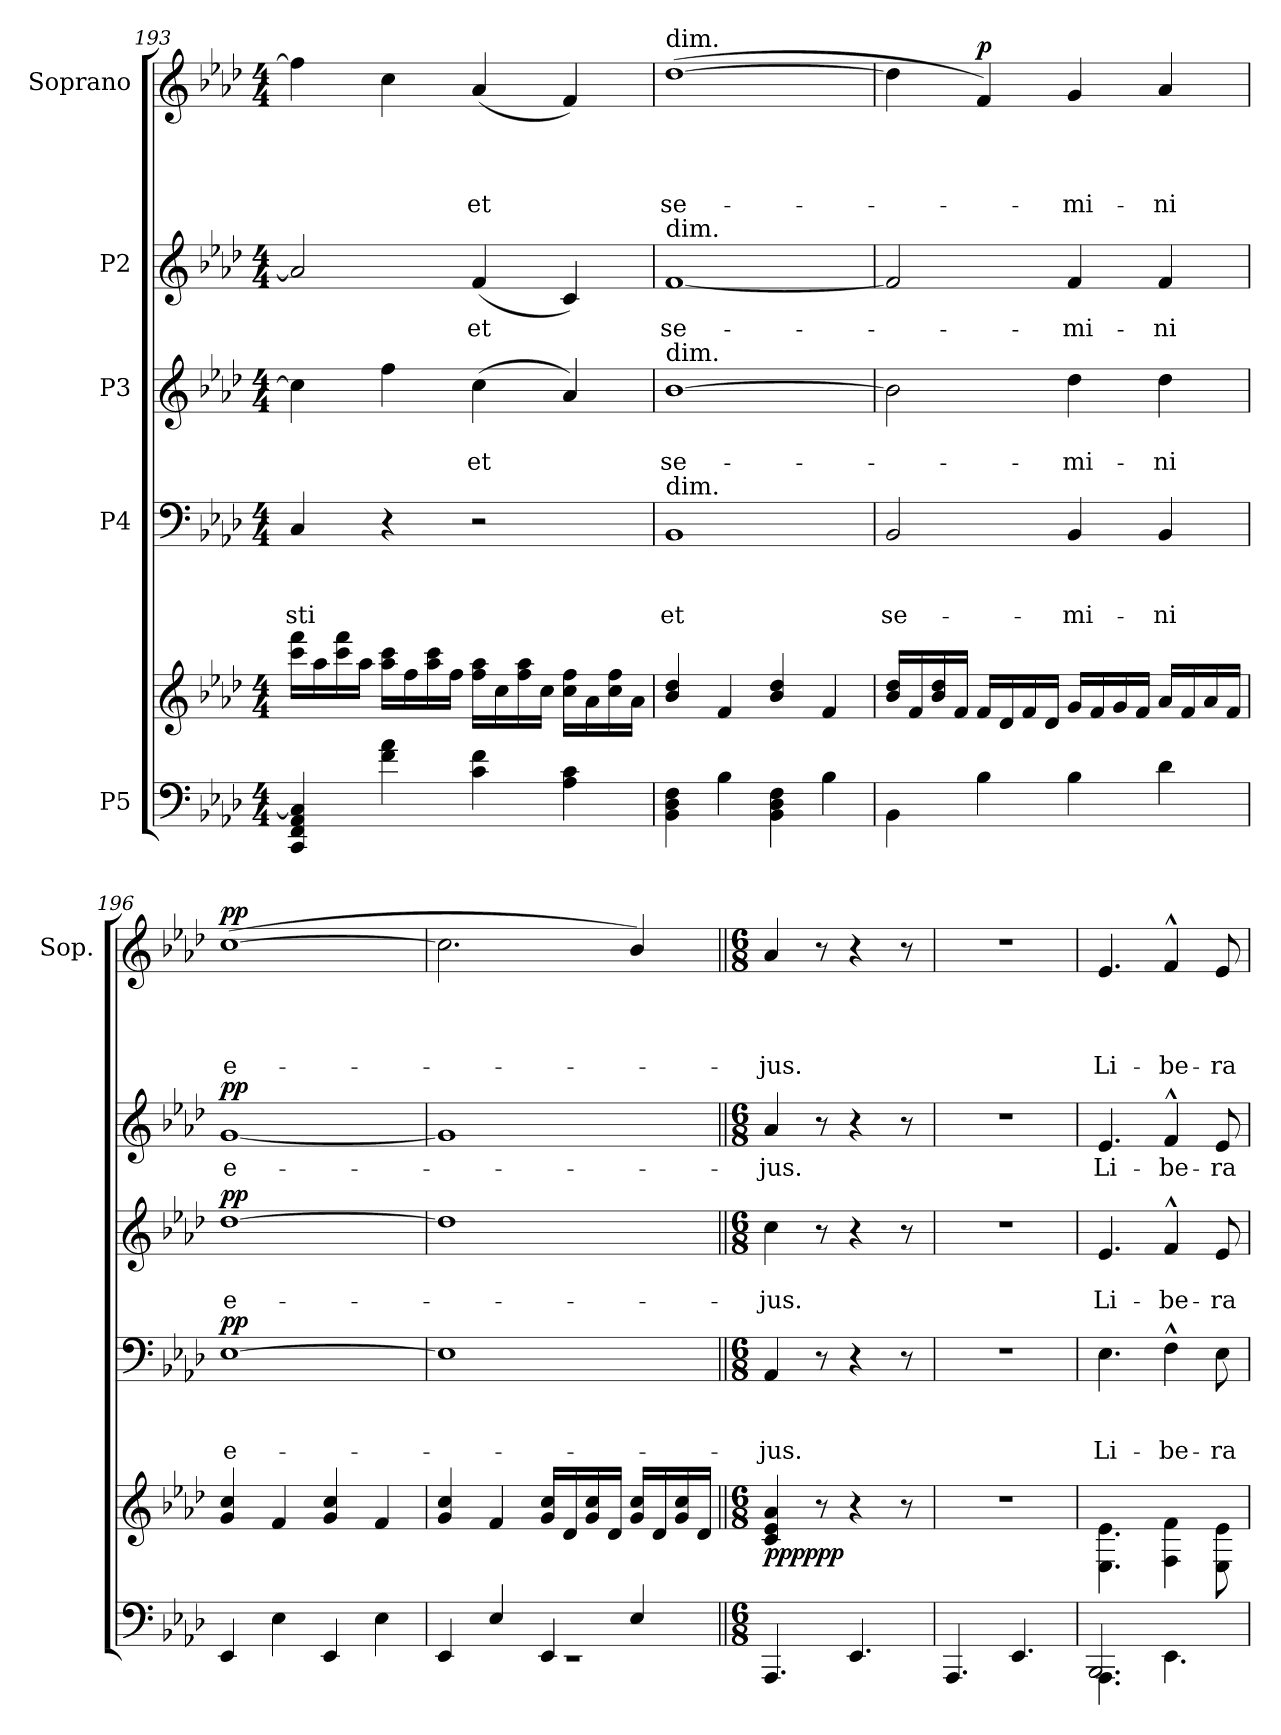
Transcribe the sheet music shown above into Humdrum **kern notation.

**kern	**kern	**dynam	**kern	**text	**text	**text	**dynam	**kern	**text	**text	**dynam	**kern	**text	**dynam	**kern	**text	**text	**text	**text	**dynam
*part5	*part5	*part5	*part4	*part4	*part4	*part4	*part4	*part3	*part3	*part3	*part3	*part2	*part2	*part2	*part1	*part1	*part1	*part1	*part1	*part1
*staff6	*staff5	*staff5/6	*staff4	*staff4	*staff4	*staff4	*staff4	*staff3	*staff3	*staff3	*staff3	*staff2	*staff2	*staff2	*staff1	*staff1	*staff1	*staff1	*staff1	*staff1
*I"P5	*	*	*I"P4	*	*	*	*	*I"P3	*	*	*	*I"P2	*	*	*I"Soprano	*	*	*	*	*
*	*	*	*	*	*	*	*	*	*	*	*	*	*	*	*I'Sop.	*	*	*	*	*
!!LO:PB:g=z
*clefF4	*clefG2	*	*clefF4	*	*	*	*	*clefG2	*	*	*	*clefG2	*	*	*clefG2	*	*	*	*	*
*	*	*	*	*	*	*	*	*ITrd7c12	*	*	*	*	*	*	*	*	*	*	*	*
*k[b-e-a-d-]	*k[b-e-a-d-]	*	*k[b-e-a-d-]	*	*	*	*	*k[b-e-a-d-]	*	*	*	*k[b-e-a-d-]	*	*	*k[b-e-a-d-]	*	*	*	*	*
*A-:	*A-:	*	*A-:	*	*	*	*	*A-:	*	*	*	*A-:	*	*	*A-:	*	*	*	*	*
*M4/4	*M4/4	*	*M4/4	*	*	*	*	*M4/4	*	*	*	*M4/4	*	*	*M4/4	*	*	*	*	*
=193	=193	=193	=193	=193	=193	=193	=193	=193	=193	=193	=193	=193	=193	=193	=193	=193	=193	=193	=193	=193
*^	*^	*	*	*	*	*	*	*	*	*	*	*	*	*	*	*	*	*	*	*
*	*	*	*^	*	*	*	*	*	*	*	*	*	*	*	*	*	*	*	*	*	*	*
!	!	!	!	!	!	!	!	!	!LO:LY:b	!	!	!	!	!	!	!	!	!	!	!	!	!	!
4CC/ 4FF/ 4AA-/ 4C/]	1ryy	1ryy	1ryy	16ccc\ 16fff\LL	.	4C/	.	.	-sti	.	4c\]	.	.	.	2a-/]	.	.	4ff\]	.	.	.	.	.
.	.	.	.	16aa-\	.	.	.	.	.	.	.	.	.	.	.	.	.	.	.	.	.	.	.
.	.	.	.	16ccc\ 16fff\	.	.	.	.	.	.	.	.	.	.	.	.	.	.	.	.	.	.	.
.	.	.	.	16aa-\JJ	.	.	.	.	.	.	.	.	.	.	.	.	.	.	.	.	.	.	.
4f\ 4a-\	.	.	.	16aa-\ 16ccc\LL	.	4r	.	.	.	.	4f\	.	.	.	.	.	.	4cc\	.	.	.	.	.
.	.	.	.	16ff\	.	.	.	.	.	.	.	.	.	.	.	.	.	.	.	.	.	.	.
.	.	.	.	16aa-\ 16ccc\	.	.	.	.	.	.	.	.	.	.	.	.	.	.	.	.	.	.	.
.	.	.	.	16ff\JJ	.	.	.	.	.	.	.	.	.	.	.	.	.	.	.	.	.	.	.
!	!	!	!	!	!	!	!	!	!	!	!	!	!LO:LY:b	!	!	!LO:LY:b	!	!	!	!	!	!LO:LY:b	!
4c\ 4f\	.	.	.	16ff\ 16aa-\LL	.	2r	.	.	.	.	(>4c\	.	et	.	(<4f/	et	.	(<4a-/	.	.	.	et	.
.	.	.	.	16cc\	.	.	.	.	.	.	.	.	.	.	.	.	.	.	.	.	.	.	.
.	.	.	.	16ff\ 16aa-\	.	.	.	.	.	.	.	.	.	.	.	.	.	.	.	.	.	.	.
.	.	.	.	16cc\JJ	.	.	.	.	.	.	.	.	.	.	.	.	.	.	.	.	.	.	.
4A-\ 4c\	.	.	.	16cc\ 16ff\LL	.	.	.	.	.	.	4A-/)	.	.	.	4c/)	.	.	4f/)	.	.	.	.	.
.	.	.	.	16a-\	.	.	.	.	.	.	.	.	.	.	.	.	.	.	.	.	.	.	.
.	.	.	.	16cc\ 16ff\	.	.	.	.	.	.	.	.	.	.	.	.	.	.	.	.	.	.	.
.	.	.	.	16a-\JJ	.	.	.	.	.	.	.	.	.	.	.	.	.	.	.	.	.	.	.
=194	=194	=194	=194	=194	=194	=194	=194	=194	=194	=194	=194	=194	=194	=194	=194	=194	=194	=194	=194	=194	=194	=194	=194
!	!	!	!	!	!	!	!	!	!	!	!	!	!	!	!	!	!	!LO:TX:a:t=dim.	!	!	!	!	!
!	!	!	!	!	!	!	!	!	!	!	!	!	!	!	!LO:TX:a:t=dim.	!	!	!	!	!	!	!	!
!	!	!	!	!	!	!	!	!	!	!	!LO:TX:a:t=dim.	!	!	!	!	!	!	!	!	!	!	!	!
!	!	!	!	!	!	!LO:TX:a:t=dim.	!	!	!	!	!	!	!	!	!	!	!	!	!	!	!	!	!
!	!	!	!	!	!	!	!	!	!LO:LY:b	!	!	!	!LO:LY:b	!	!	!LO:LY:b	!	!	!	!	!	!LO:LY:b	!
4BB-\ 4D-\ 4F\	1ryy	1ryy	1ryy	4b-/ 4dd-/	.	1BB-	.	.	et	.	[>1B-	.	se-	.	[<1f	se-	.	(>[>1dd-	.	.	.	se-	.
4B-\	.	.	.	4f/	.	.	.	.	.	.	.	.	.	.	.	.	.	.	.	.	.	.	.
4BB-\ 4D-\ 4F\	.	.	.	4b-/ 4dd-/	.	.	.	.	.	.	.	.	.	.	.	.	.	.	.	.	.	.	.
4B-\	.	.	.	4f/	.	.	.	.	.	.	.	.	.	.	.	.	.	.	.	.	.	.	.
=195	=195	=195	=195	=195	=195	=195	=195	=195	=195	=195	=195	=195	=195	=195	=195	=195	=195	=195	=195	=195	=195	=195	=195
!	!	!	!	!	!	!	!	!	!LO:LY:b	!	!	!	!	!	!	!	!	!	!	!	!	!	!
4BB-\	1ryy	1ryy	1ryy	16b-/ 16dd-/LL	.	2BB-/	.	.	se-	.	2B-\]	.	.	.	2f/]	.	.	4dd-\]	.	.	.	.	.
.	.	.	.	16f/	.	.	.	.	.	.	.	.	.	.	.	.	.	.	.	.	.	.	.
.	.	.	.	16b-/ 16dd-/	.	.	.	.	.	.	.	.	.	.	.	.	.	.	.	.	.	.	.
.	.	.	.	16f/JJ	.	.	.	.	.	.	.	.	.	.	.	.	.	.	.	.	.	.	.
!	!	!	!	!	!	!	!	!	!	!	!	!	!	!	!	!	!	!	!	!	!	!	!LO:DY:a
4B-\	.	.	.	16f/LL	.	.	.	.	.	.	.	.	.	.	.	.	.	4f/)	.	.	.	.	p
.	.	.	.	16d-/	.	.	.	.	.	.	.	.	.	.	.	.	.	.	.	.	.	.	.
.	.	.	.	16f/	.	.	.	.	.	.	.	.	.	.	.	.	.	.	.	.	.	.	.
.	.	.	.	16d-/JJ	.	.	.	.	.	.	.	.	.	.	.	.	.	.	.	.	.	.	.
!	!	!	!	!	!	!	!	!	!LO:LY:b	!	!	!	!LO:LY:b	!	!	!LO:LY:b	!	!	!	!	!	!LO:LY:b	!
4B-\	.	.	.	16g/LL	.	4BB-/	.	.	-mi-	.	4d-\	.	-mi-	.	4f/	-mi-	.	4g/	.	.	.	-mi-	.
.	.	.	.	16f/	.	.	.	.	.	.	.	.	.	.	.	.	.	.	.	.	.	.	.
.	.	.	.	16g/	.	.	.	.	.	.	.	.	.	.	.	.	.	.	.	.	.	.	.
.	.	.	.	16f/JJ	.	.	.	.	.	.	.	.	.	.	.	.	.	.	.	.	.	.	.
!	!	!	!	!	!	!	!	!	!LO:LY:b	!	!	!	!LO:LY:b	!	!	!LO:LY:b	!	!	!	!	!	!LO:LY:b	!
4d-\	.	.	.	16a-/LL	.	4BB-/	.	.	-ni	.	4d-\	.	-ni	.	4f/	-ni	.	4a-/	.	.	.	-ni	.
.	.	.	.	16f/	.	.	.	.	.	.	.	.	.	.	.	.	.	.	.	.	.	.	.
.	.	.	.	16a-/	.	.	.	.	.	.	.	.	.	.	.	.	.	.	.	.	.	.	.
.	.	.	.	16f/JJ	.	.	.	.	.	.	.	.	.	.	.	.	.	.	.	.	.	.	.
=196	=196	=196	=196	=196	=196	=196	=196	=196	=196	=196	=196	=196	=196	=196	=196	=196	=196	=196	=196	=196	=196	=196	=196
!	!	!	!	!	!	!	!	!	!LO:LY:b	!LO:DY:a	!	!	!LO:LY:b	!LO:DY:a	!	!LO:LY:b	!LO:DY:a	!	!	!	!	!LO:LY:b	!LO:DY:a
4EE-/	1ryy	1ryy	1ryy	4g/ 4cc/	.	[>1E-	.	.	e-	pp	[>1d-	.	e-	pp	[<1g	e-	pp	(>[>1cc	.	.	.	e-	pp
4E-\	.	.	.	4f/	.	.	.	.	.	.	.	.	.	.	.	.	.	.	.	.	.	.	.
4EE-/	.	.	.	4g/ 4cc/	.	.	.	.	.	.	.	.	.	.	.	.	.	.	.	.	.	.	.
4E-\	.	.	.	4f/	.	.	.	.	.	.	.	.	.	.	.	.	.	.	.	.	.	.	.
!!LO:LB:g=z
=197	=197	=197	=197	=197	=197	=197	=197	=197	=197	=197	=197	=197	=197	=197	=197	=197	=197	=197	=197	=197	=197	=197	=197
4EE-/	1rEE	1ryy	1ryy	4g/ 4cc/	.	1E-]	.	.	.	.	1d-]	.	.	.	1g]	.	.	2.cc\]	.	.	.	.	.
4E-/	.	.	.	4f/	.	.	.	.	.	.	.	.	.	.	.	.	.	.	.	.	.	.	.
4EE-/	.	.	.	16g/ 16cc/LL	.	.	.	.	.	.	.	.	.	.	.	.	.	.	.	.	.	.	.
.	.	.	.	16d-/	.	.	.	.	.	.	.	.	.	.	.	.	.	.	.	.	.	.	.
.	.	.	.	16g/ 16cc/	.	.	.	.	.	.	.	.	.	.	.	.	.	.	.	.	.	.	.
.	.	.	.	16d-/JJ	.	.	.	.	.	.	.	.	.	.	.	.	.	.	.	.	.	.	.
4E-/	.	.	.	16g/ 16cc/LL	.	.	.	.	.	.	.	.	.	.	.	.	.	4b-/)	.	.	.	.	.
.	.	.	.	16d-/	.	.	.	.	.	.	.	.	.	.	.	.	.	.	.	.	.	.	.
.	.	.	.	16g/ 16cc/	.	.	.	.	.	.	.	.	.	.	.	.	.	.	.	.	.	.	.
.	.	.	.	16d-/JJ	.	.	.	.	.	.	.	.	.	.	.	.	.	.	.	.	.	.	.
=198||	=198||	=198||	=198||	=198||	=198||	=198||	=198||	=198||	=198||	=198||	=198||	=198||	=198||	=198||	=198||	=198||	=198||	=198||	=198||	=198||	=198||	=198||	=198||
*M6/8	*	*M6/8	*	*	*	*M6/8	*	*	*	*	*M6/8	*	*	*	*M6/8	*	*	*M6/8	*	*	*	*	*
*	*	*MM66	*	*	*	*MM66	*	*	*	*	*MM66	*	*	*	*MM66	*	*	*MM66	*	*	*	*	*
!	!	!	!	!	!LO:DY:b	!	!	!	!LO:LY:b	!	!	!	!LO:LY:b	!	!	!LO:LY:b	!	!	!	!	!	!LO:LY:b	!
!	!	!	!	!	!LO:DY:n=1:b	!	!	!	!	!	!	!	!	!	!	!	!	!	!	!	!	!	!
4.AAA-/	2.ryy	2.ryy	2.ryy	4c/ 4e-/ 4a-/	ppp ppp	4AA-/	.	.	-jus.	.	4c\	.	-jus.	.	4a-/	-jus.	.	4a-/	.	.	.	-jus.	.
.	.	.	.	8r	.	8r	.	.	.	.	8r	.	.	.	8r	.	.	8r	.	.	.	.	.
4.EE-/	.	.	.	4r	.	4r	.	.	.	.	4r	.	.	.	4r	.	.	4r	.	.	.	.	.
.	.	.	.	8r	.	8r	.	.	.	.	8r	.	.	.	8r	.	.	8r	.	.	.	.	.
=199	=199	=199	=199	=199	=199	=199	=199	=199	=199	=199	=199	=199	=199	=199	=199	=199	=199	=199	=199	=199	=199	=199	=199
!	!	!	!	!LO:N:vis=1	!	!LO:N:vis=1	!	!	!	!	!LO:N:vis=1	!	!	!	!LO:N:vis=1	!	!	!LO:N:vis=1	!	!	!	!	!
4.AAA-/	2.ryy	2.ryy	2.ryy	2.r	.	2.r	.	.	.	.	2.r	.	.	.	2.r	.	.	2.r	.	.	.	.	.
4.EE-/	.	.	.	.	.	.	.	.	.	.	.	.	.	.	.	.	.	.	.	.	.	.	.
=200	=200	=200	=200	=200	=200	=200	=200	=200	=200	=200	=200	=200	=200	=200	=200	=200	=200	=200	=200	=200	=200	=200	=200
!	!	!	!	!	!	!	!	!	!LO:LY:b	!	!	!	!LO:LY:b	!	!	!LO:LY:b	!	!	!	!	!	!LO:LY:b	!
4.AAA-\	2.BBB-/	2.ryy	2.ryy	4.E-\ 4.e-\	.	4.E-\	.	.	Li-	.	4.E-/	.	Li-	.	4.e-/	Li-	.	4.e-/	.	.	.	Li-	.
!	!	!	!	!	!	!	!	!	!LO:LY:b	!	!	!	!LO:LY:b	!	!	!LO:LY:b	!	!	!	!	!	!LO:LY:b	!
4.EE-\	.	.	.	4F\ 4f\	.	4F^^>\	.	.	-be-	.	4F^^>/	.	-be-	.	4f^^>/	-be-	.	4f^^>/	.	.	.	-be-	.
!	!	!	!	!	!	!	!	!	!LO:LY:b	!	!	!	!LO:LY:b	!	!	!LO:LY:b	!	!	!	!	!	!LO:LY:b	!
.	.	.	.	8E-\ 8e-\	.	8E-\	.	.	-ra	.	8E-/	.	-ra	.	8e-/	-ra	.	8e-/	.	.	.	-ra	.
*v	*v	*	*	*	*	*	*	*	*	*	*	*	*	*	*	*	*	*	*	*	*	*	*
*	*v	*v	*v	*	*	*	*	*	*	*	*	*	*	*	*	*	*	*	*	*	*	*
=	=	=	=	=	=	=	=	=	=	=	=	=	=	=	=	=	=	=	=	=
*-	*-	*-	*-	*-	*-	*-	*-	*-	*-	*-	*-	*-	*-	*-	*-	*-	*-	*-	*-	*-
